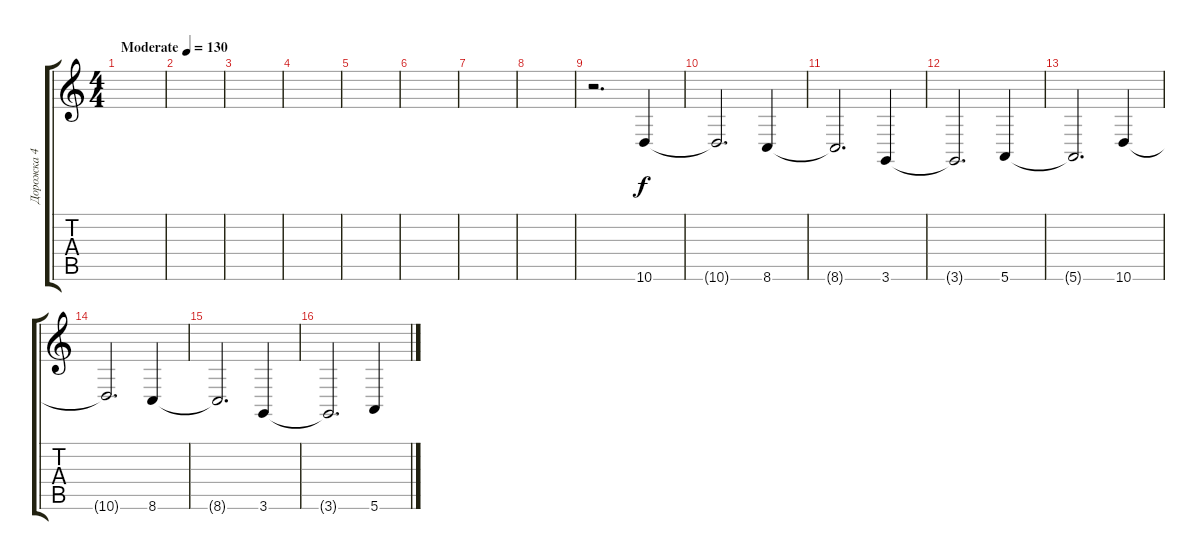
\track ("Дорожка 4" "Дорожка 4") {instrument lead2sawtooth}
\staff {score tabs}
\tuning (E4 B3 G3 D3 A2 E2) {hide}
\ts (4 4)
\tempo (130 "Moderate")
\clef g2
\ks c
|
|
|
|
|
|
|
|
r.2{d} 10.6.4 |
10.6{t}.2{d} 8.6.4 |
8.6{t}.2{d} 3.6.4 |
3.6{t}.2{d} 5.6.4 |
5.6{t}.2{d} 10.6.4 |
10.6{t}.2{d} 8.6.4 |
8.6{t}.2{d} 3.6.4 |
3.6{t}.2{d} 5.6.4
